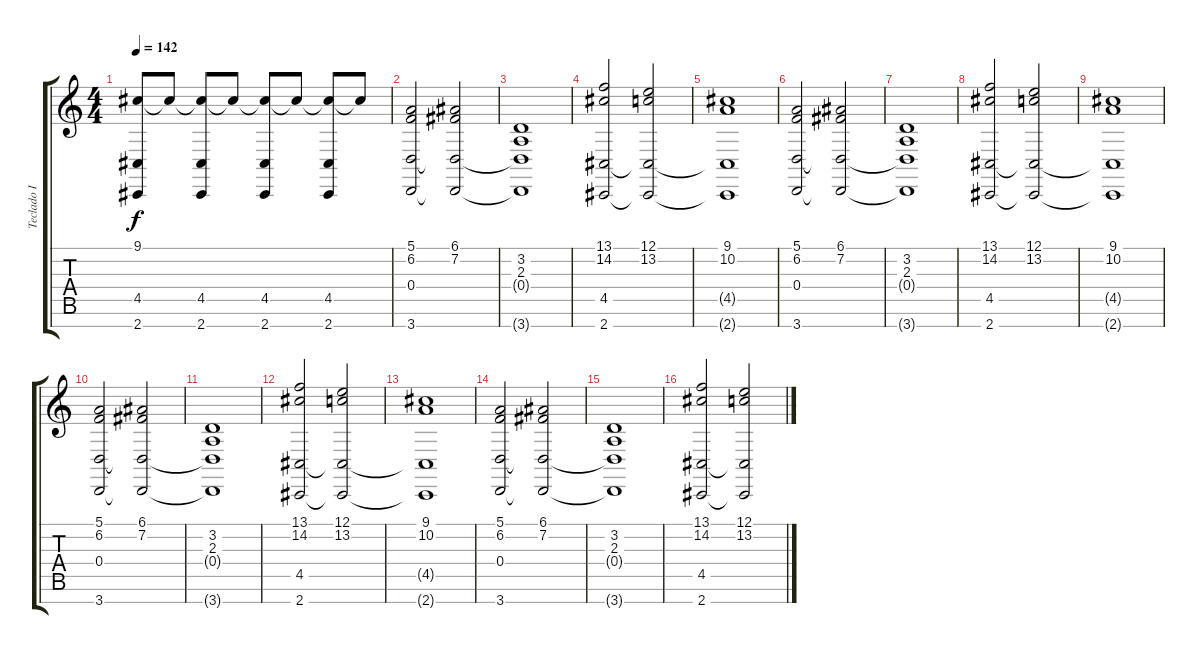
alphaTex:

\track ("Teclado I" "Teclado I") {instrument stringensemble1}
\staff {score tabs}
\tuning (E4 B3 G3 D3 A2 E2 B1) {hide}
\ts (4 4)
\tempo 142
\clef g2
\ks c
(9.1 4.5 2.7).8{dy f} 9.1{t}.8 (9.1{t} 4.5 2.7).8 9.1{t}.8 (9.1{t} 4.5 2.7).8 9.1{t}.8 (9.1{t} 4.5 2.7).8 9.1{t}.8 |
(5.1 6.2 0.4 3.7).2 (6.1 7.2 0.4{t} 3.7{t}).2 |
(3.2 2.3 0.4{t} 3.7{t}).1 |
(13.1 14.2 4.5 2.7).2 (12.1 13.2 4.5{t} 2.7{t}).2 |
(9.1 10.2 4.5{t} 2.7{t}).1 |
(5.1 6.2 0.4 3.7).2 (6.1 7.2 0.4{t} 3.7{t}).2 |
(3.2 2.3 0.4{t} 3.7{t}).1 |
(13.1 14.2 4.5 2.7).2 (12.1 13.2 4.5{t} 2.7{t}).2 |
(9.1 10.2 4.5{t} 2.7{t}).1 |
(5.1 6.2 0.4 3.7).2 (6.1 7.2 0.4{t} 3.7{t}).2 |
(3.2 2.3 0.4{t} 3.7{t}).1 |
(13.1 14.2 4.5 2.7).2 (12.1 13.2 4.5{t} 2.7{t}).2 |
(9.1 10.2 4.5{t} 2.7{t}).1 |
(5.1 6.2 0.4 3.7).2 (6.1 7.2 0.4{t} 3.7{t}).2 |
(3.2 2.3 0.4{t} 3.7{t}).1 |
(13.1 14.2 4.5 2.7).2 (12.1 13.2 4.5{t} 2.7{t}).2
